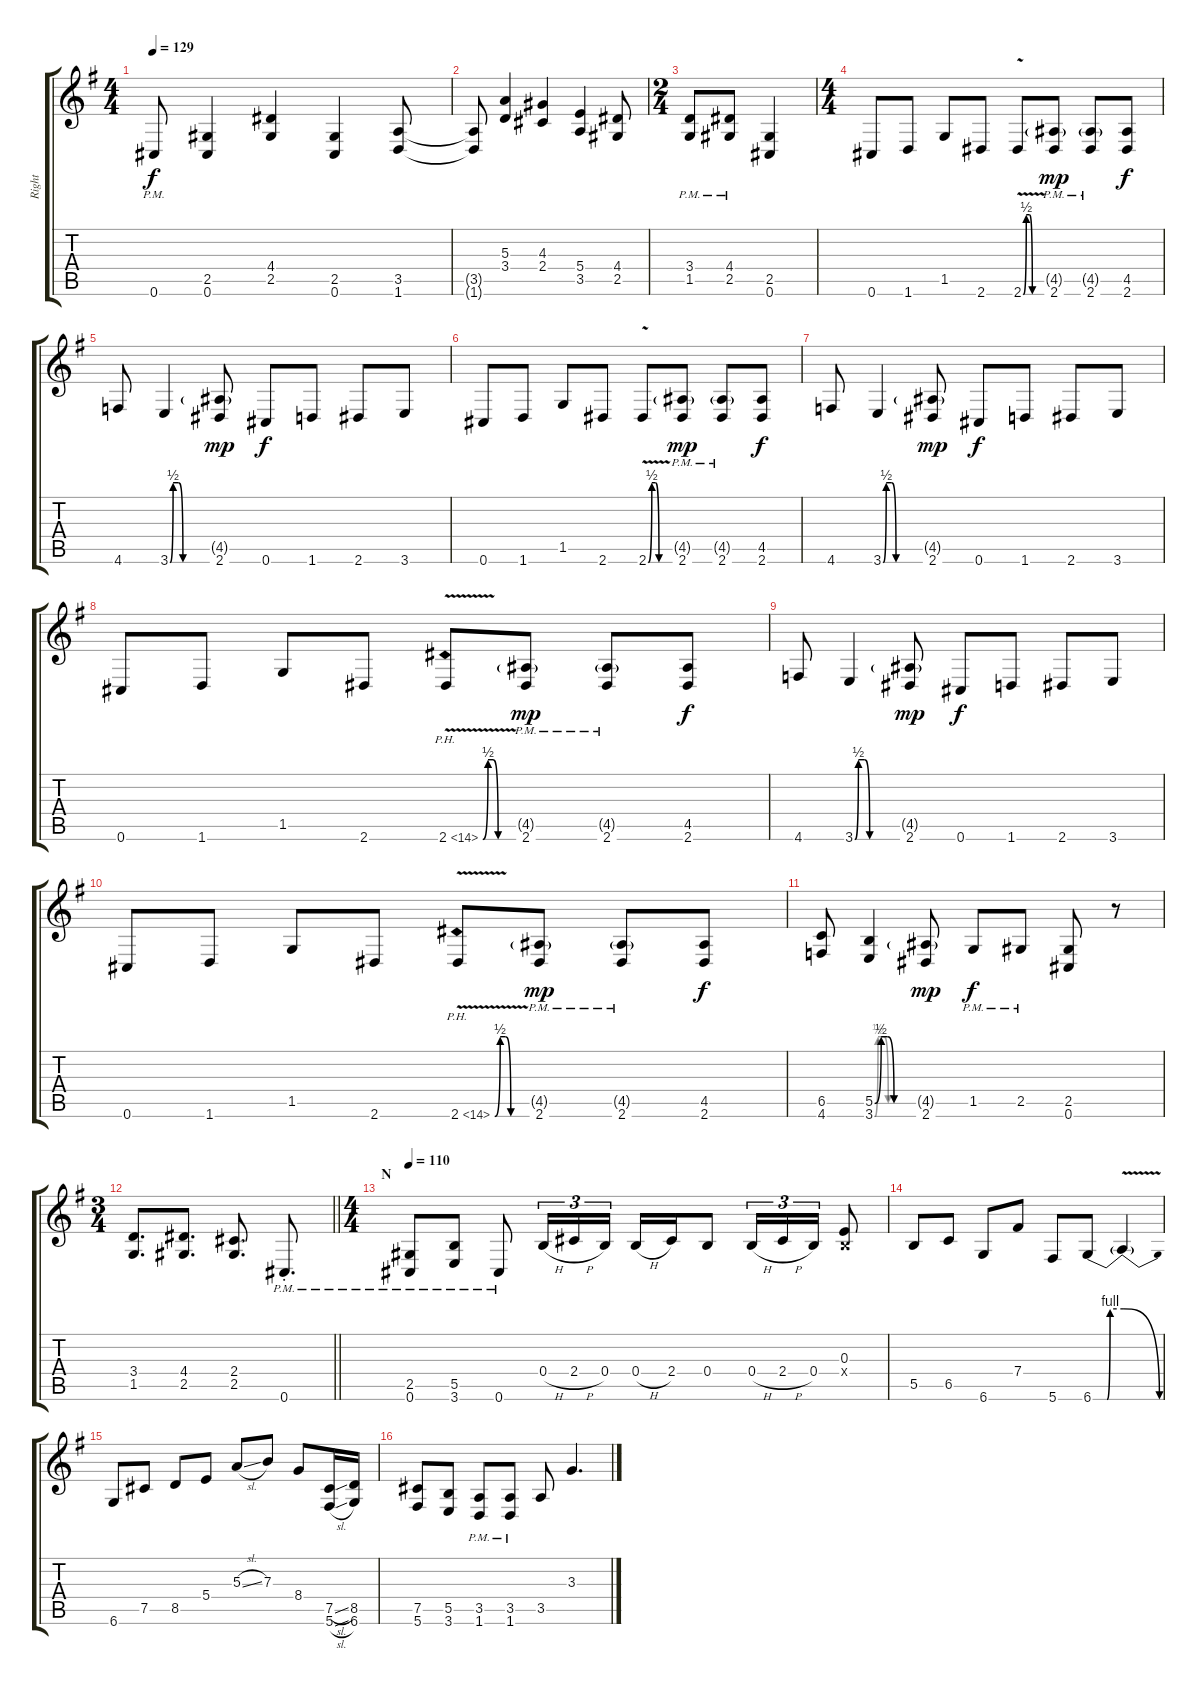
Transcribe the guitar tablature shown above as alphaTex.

\track ("Right" "Right") {instrument distortionguitar}
\staff {score tabs}
\tuning (Db4 Ab3 E3 B2 Gb2 Db2) {hide}
\ts (4 4)
\tempo 129
\clef g2
\ks eminor
0.6{pm}.8{dy f} (2.5 0.6).4 (4.4 2.5).4 (2.5 0.6).4 (3.5 1.6).8 |
(3.5{t} 1.6{t}).8 (5.3 3.4).4 (4.3 2.4).4 (5.4 3.5).4 (4.4 2.5).8 |
\ts (2 4)
(3.4{pm} 1.5{pm}).8 (4.4{pm} 2.5{pm}).8 (2.5 0.6).4 |
\ts (4 4)
0.6.8 1.6.8 1.5.8 2.6.8 2.6{be (custom 0 0 10 2 20 2 30 0 60 0) v}.8 (4.5{g pm} 2.6{pm}).8{dy mp} (4.5{g pm} 2.6{pm}).8 (4.5 2.6).8{dy f} |
4.6.8 3.6{be (custom 0 0 5 2 14 2 21 0 60 0)}.4 (4.5{g} 2.6).8{dy mp} 0.6.8{dy f} 1.6.8 2.6.8 3.6.8 |
0.6.8 1.6.8 1.5.8 2.6.8 2.6{be (custom 0 0 10 2 20 2 30 0 60 0) v}.8 (4.5{g pm} 2.6{pm}).8{dy mp} (4.5{g pm} 2.6{pm}).8 (4.5 2.6).8{dy f} |
4.6.8 3.6{be (custom 0 0 5 2 14 2 21 0 60 0)}.4 (4.5{g} 2.6).8{dy mp} 0.6.8{dy f} 1.6.8 2.6.8 3.6.8 |
0.6.8 1.6.8 1.5.8 2.6.8 2.6{be (custom 0 0 10 2 20 2 30 0 60 0) ph 12 v}.8 (4.5{g pm} 2.6{pm}).8{dy mp} (4.5{g pm} 2.6{pm}).8 (4.5 2.6).8{dy f} |
4.6.8 3.6{be (custom 0 0 5 2 14 2 21 0 60 0)}.4 (4.5{g} 2.6).8{dy mp} 0.6.8{dy f} 1.6.8 2.6.8 3.6.8 |
0.6.8 1.6.8 1.5.8 2.6.8 2.6{be (custom 0 0 10 2 20 2 30 0 60 0) ph 12 v}.8 (4.5{g pm} 2.6{pm}).8{dy mp} (4.5{g pm} 2.6{pm}).8 (4.5 2.6).8{dy f} |
(6.5 4.6).8 (5.5{be (custom 0 0 10 2 20 2 30 0 60 0)} 3.6{be (custom 0 0 5 2 14 2 21 0 60 0)}).4 (4.5{g} 2.6).8{dy mp} 1.5{pm}.8{dy f} 2.5{pm}.8 (2.5 0.6).8 r.8 |
\ts (3 4)
\barLineRight lightlight
(3.4 1.5).8{d} (4.4 2.5).8{d} (2.4 2.5).8{d} 0.6{pm st}.8{d} |
\ts (4 4)
\section ("" "N")
\tempo 110
(2.5{pm} 0.6{pm}).8 (5.5{pm} 3.6{pm}).8 0.6{pm}.8 0.4{h}.16{tu (3 2)} 2.4{h}.16{tu (3 2)} 0.4.16{tu (3 2)} 0.4{h}.16 2.4.16 0.4.8 0.4{h}.16{tu (3 2)} 2.4{h}.16{tu (3 2)} 0.4.16{tu (3 2)} (0.3 0.4{x}).8 |
5.5.8 6.5.8 6.6.8 7.4.8 5.6.8 6.6{be (custom 0 0 27 0 33 4 60 4)}.8 6.6{be (release 0 4 60 0) v t}.4 |
6.6.8 7.5.8 8.5.8 5.4.8 5.3{sl}.8 7.3.8 8.4.8 (7.5{sl} 5.6{sl}).16 (8.5 6.6).16 |
(7.5 5.6).8 (5.5 3.6).8 (3.5{pm} 1.6{pm}).8 (3.5{pm} 1.6{pm}).8 3.5.8 3.3.4{d}
